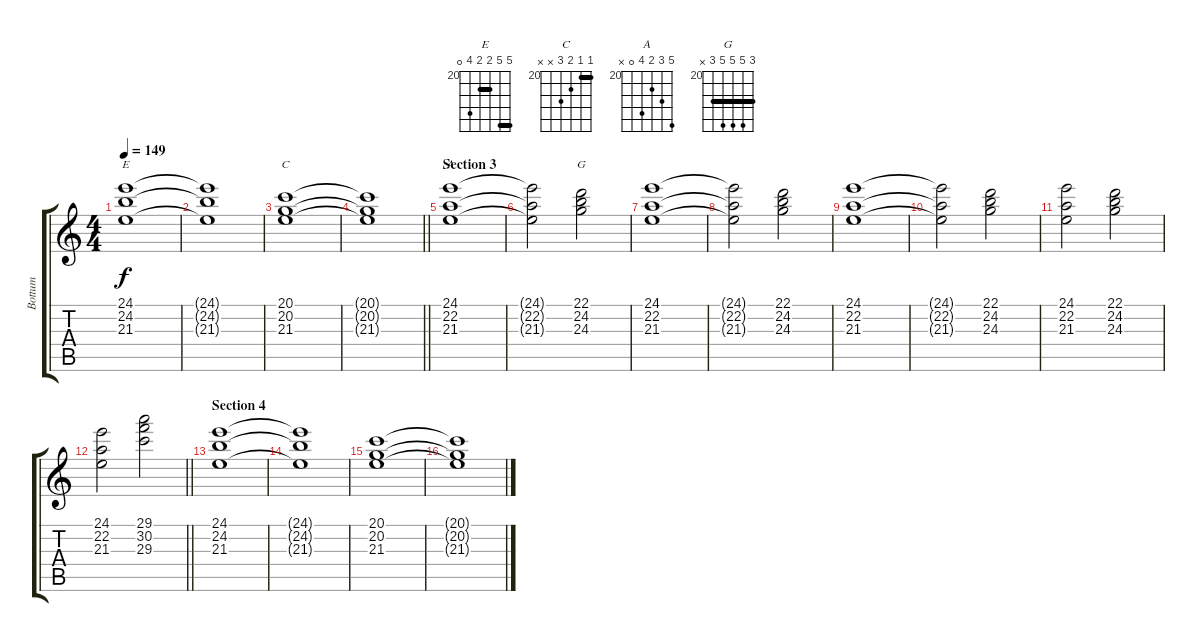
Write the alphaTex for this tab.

\track ("Bottum" "Bottum") {instrument stringensemble1}
\staff {score tabs}
\tuning (E4 B3 G3 D3 A2 E2) {hide}
\chord ("E" 24 24 21 21 23 0) {firstfret 20 barre (21 24)}
\chord ("C" 20 20 21 22 x x) {firstfret 20 barre 20}
\chord ("A" 24 22 21 23 0 x) {firstfret 20}
\chord ("G" 22 24 24 24 22 x) {firstfret 20 barre 22}
\ts (4 4)
\tempo 149
\clef g2
\ks c
(24.1 24.2 21.3).1{ch "E" dy f} |
(24.1{t} 24.2{t} 21.3{t}).1 |
(20.1 20.2 21.3).1{ch "C"} |
\barLineRight lightlight
(20.1{t} 20.2{t} 21.3{t}).1 |
\section ("" "Section 3")
(24.1 22.2 21.3).1{ch "A"} |
(24.1{t} 22.2{t} 21.3{t}).2 (22.1 24.2 24.3).2{ch "G"} |
(24.1 22.2 21.3).1 |
(24.1{t} 22.2{t} 21.3{t}).2 (22.1 24.2 24.3).2 |
(24.1 22.2 21.3).1 |
(24.1{t} 22.2{t} 21.3{t}).2 (22.1 24.2 24.3).2 |
(24.1 22.2 21.3).2 (22.1 24.2 24.3).2 |
\barLineRight lightlight
(24.1 22.2 21.3).2 (29.1 30.2 29.3).2 |
\section ("" "Section 4")
(24.1 24.2 21.3).1 |
(24.1{t} 24.2{t} 21.3{t}).1 |
(20.1 20.2 21.3).1 |
(20.1{t} 20.2{t} 21.3{t}).1
